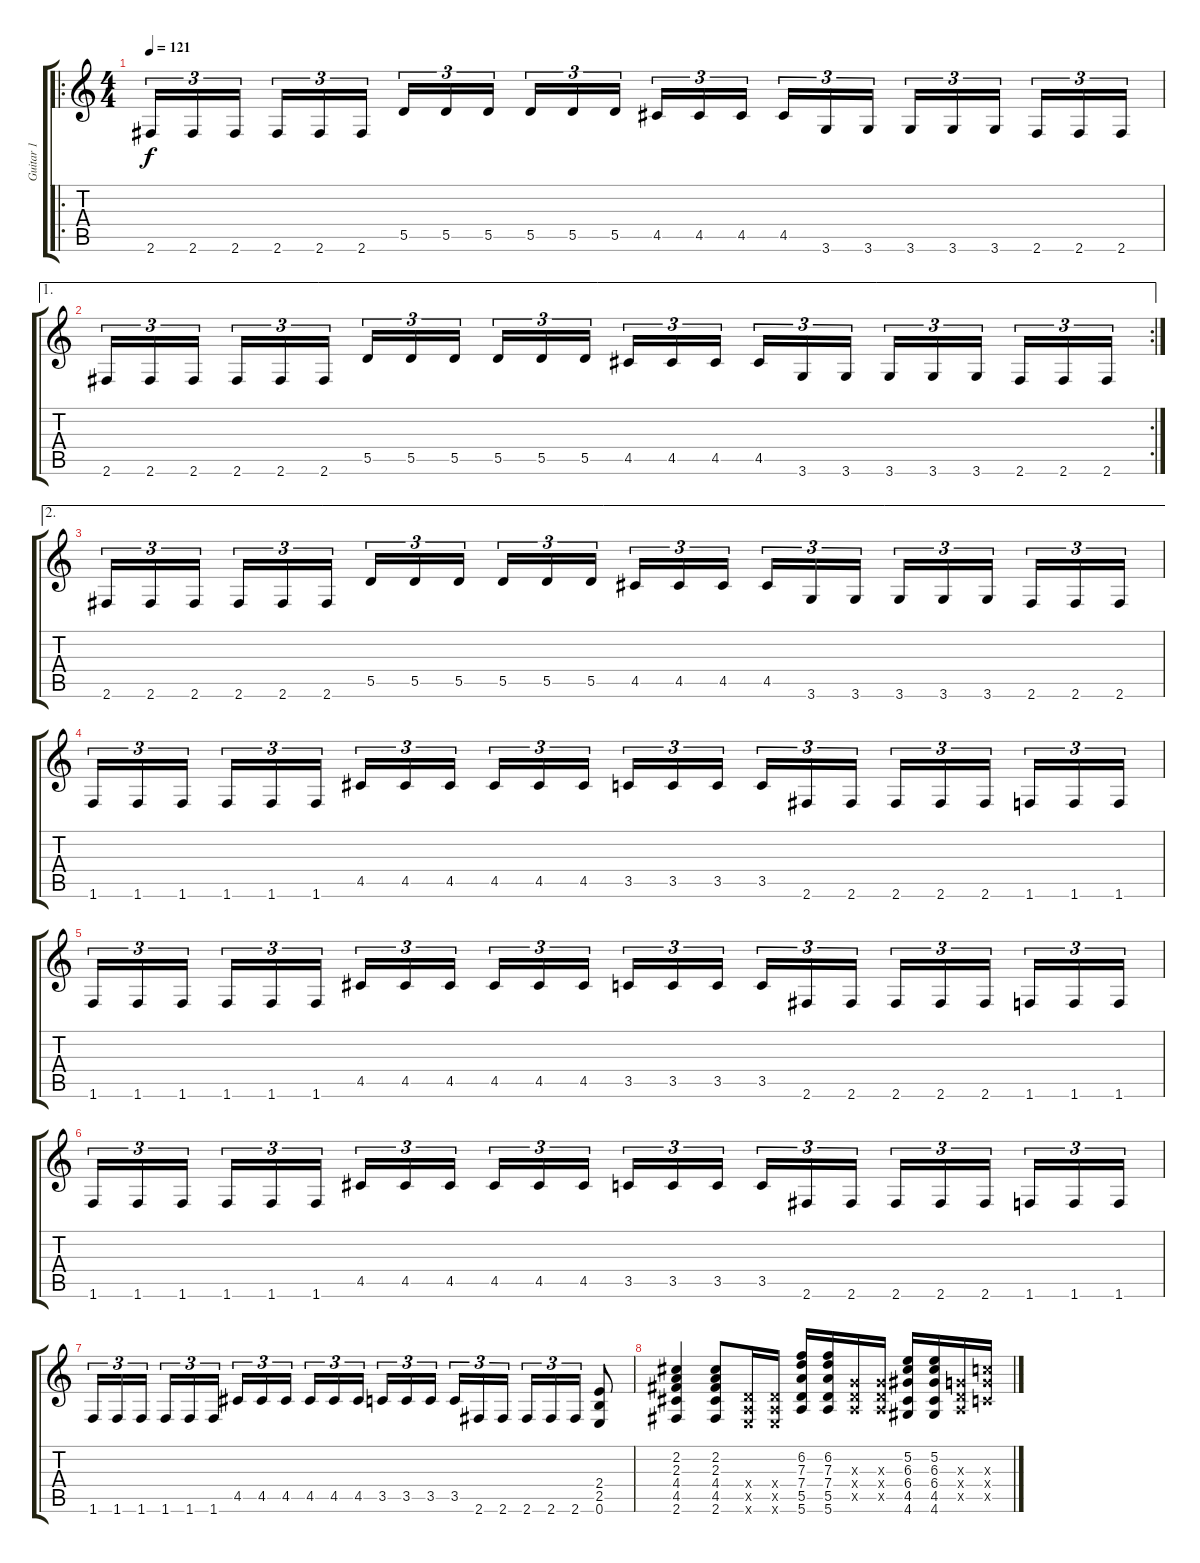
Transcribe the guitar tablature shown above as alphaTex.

\track ("Guitar 1" "Guitar 1") {instrument distortionguitar}
\staff {score tabs}
\tuning (E4 B3 G3 D3 A2 E2) {hide}
\ro
\ts (4 4)
\tempo 121
\clef g2
\ks c
2.6.16{tu (3 2) dy f instrument distortionguitar} 2.6.16{tu (3 2)} 2.6.16{tu (3 2)} 2.6.16{tu (3 2)} 2.6.16{tu (3 2)} 2.6.16{tu (3 2)} 5.5.16{tu (3 2)} 5.5.16{tu (3 2)} 5.5.16{tu (3 2)} 5.5.16{tu (3 2)} 5.5.16{tu (3 2)} 5.5.16{tu (3 2)} 4.5.16{tu (3 2)} 4.5.16{tu (3 2)} 4.5.16{tu (3 2)} 4.5.16{tu (3 2)} 3.6.16{tu (3 2)} 3.6.16{tu (3 2)} 3.6.16{tu (3 2)} 3.6.16{tu (3 2)} 3.6.16{tu (3 2)} 2.6.16{tu (3 2)} 2.6.16{tu (3 2)} 2.6.16{tu (3 2)} |
\ae 1
\rc 2
2.6.16{tu (3 2)} 2.6.16{tu (3 2)} 2.6.16{tu (3 2)} 2.6.16{tu (3 2)} 2.6.16{tu (3 2)} 2.6.16{tu (3 2)} 5.5.16{tu (3 2)} 5.5.16{tu (3 2)} 5.5.16{tu (3 2)} 5.5.16{tu (3 2)} 5.5.16{tu (3 2)} 5.5.16{tu (3 2)} 4.5.16{tu (3 2)} 4.5.16{tu (3 2)} 4.5.16{tu (3 2)} 4.5.16{tu (3 2)} 3.6.16{tu (3 2)} 3.6.16{tu (3 2)} 3.6.16{tu (3 2)} 3.6.16{tu (3 2)} 3.6.16{tu (3 2)} 2.6.16{tu (3 2)} 2.6.16{tu (3 2)} 2.6.16{tu (3 2)} |
\ae 2
2.6.16{tu (3 2)} 2.6.16{tu (3 2)} 2.6.16{tu (3 2)} 2.6.16{tu (3 2)} 2.6.16{tu (3 2)} 2.6.16{tu (3 2)} 5.5.16{tu (3 2)} 5.5.16{tu (3 2)} 5.5.16{tu (3 2)} 5.5.16{tu (3 2)} 5.5.16{tu (3 2)} 5.5.16{tu (3 2)} 4.5.16{tu (3 2)} 4.5.16{tu (3 2)} 4.5.16{tu (3 2)} 4.5.16{tu (3 2)} 3.6.16{tu (3 2)} 3.6.16{tu (3 2)} 3.6.16{tu (3 2)} 3.6.16{tu (3 2)} 3.6.16{tu (3 2)} 2.6.16{tu (3 2)} 2.6.16{tu (3 2)} 2.6.16{tu (3 2)} |
1.6.16{tu (3 2)} 1.6.16{tu (3 2)} 1.6.16{tu (3 2)} 1.6.16{tu (3 2)} 1.6.16{tu (3 2)} 1.6.16{tu (3 2)} 4.5.16{tu (3 2)} 4.5.16{tu (3 2)} 4.5.16{tu (3 2)} 4.5.16{tu (3 2)} 4.5.16{tu (3 2)} 4.5.16{tu (3 2)} 3.5.16{tu (3 2)} 3.5.16{tu (3 2)} 3.5.16{tu (3 2)} 3.5.16{tu (3 2)} 2.6.16{tu (3 2)} 2.6.16{tu (3 2)} 2.6.16{tu (3 2)} 2.6.16{tu (3 2)} 2.6.16{tu (3 2)} 1.6.16{tu (3 2)} 1.6.16{tu (3 2)} 1.6.16{tu (3 2)} |
1.6.16{tu (3 2)} 1.6.16{tu (3 2)} 1.6.16{tu (3 2)} 1.6.16{tu (3 2)} 1.6.16{tu (3 2)} 1.6.16{tu (3 2)} 4.5.16{tu (3 2)} 4.5.16{tu (3 2)} 4.5.16{tu (3 2)} 4.5.16{tu (3 2)} 4.5.16{tu (3 2)} 4.5.16{tu (3 2)} 3.5.16{tu (3 2)} 3.5.16{tu (3 2)} 3.5.16{tu (3 2)} 3.5.16{tu (3 2)} 2.6.16{tu (3 2)} 2.6.16{tu (3 2)} 2.6.16{tu (3 2)} 2.6.16{tu (3 2)} 2.6.16{tu (3 2)} 1.6.16{tu (3 2)} 1.6.16{tu (3 2)} 1.6.16{tu (3 2)} |
1.6.16{tu (3 2)} 1.6.16{tu (3 2)} 1.6.16{tu (3 2)} 1.6.16{tu (3 2)} 1.6.16{tu (3 2)} 1.6.16{tu (3 2)} 4.5.16{tu (3 2)} 4.5.16{tu (3 2)} 4.5.16{tu (3 2)} 4.5.16{tu (3 2)} 4.5.16{tu (3 2)} 4.5.16{tu (3 2)} 3.5.16{tu (3 2)} 3.5.16{tu (3 2)} 3.5.16{tu (3 2)} 3.5.16{tu (3 2)} 2.6.16{tu (3 2)} 2.6.16{tu (3 2)} 2.6.16{tu (3 2)} 2.6.16{tu (3 2)} 2.6.16{tu (3 2)} 1.6.16{tu (3 2)} 1.6.16{tu (3 2)} 1.6.16{tu (3 2)} |
1.6.16{tu (3 2)} 1.6.16{tu (3 2)} 1.6.16{tu (3 2)} 1.6.16{tu (3 2)} 1.6.16{tu (3 2)} 1.6.16{tu (3 2)} 4.5.16{tu (3 2)} 4.5.16{tu (3 2)} 4.5.16{tu (3 2)} 4.5.16{tu (3 2)} 4.5.16{tu (3 2)} 4.5.16{tu (3 2)} 3.5.16{tu (3 2)} 3.5.16{tu (3 2)} 3.5.16{tu (3 2)} 3.5.16{tu (3 2)} 2.6.16{tu (3 2)} 2.6.16{tu (3 2)} 2.6.16{tu (3 2)} 2.6.16{tu (3 2)} 2.6.16{tu (3 2)} (2.4 2.5 0.6).8 |
(2.2 2.3 4.4 4.5 2.6).4 (2.2 2.3 4.4 4.5 2.6).8 (0.4{x} 0.5{x} 0.6{x}).16 (0.4{x} 0.5{x} 0.6{x}).16 (6.2 7.3 7.4 5.5 5.6).16 (6.2 7.3 7.4 5.5 5.6).16 (0.3{x} 0.4{x} 0.5{x}).16 (0.3{x} 0.4{x} 0.5{x}).16 (5.2 6.3 6.4 4.5 4.6).16 (5.2 6.3 6.4 4.5 4.6).16 (0.3{x} 0.4{x} 0.5{x}).16 (5.3{x} 5.4{x} 3.5{x}).16
